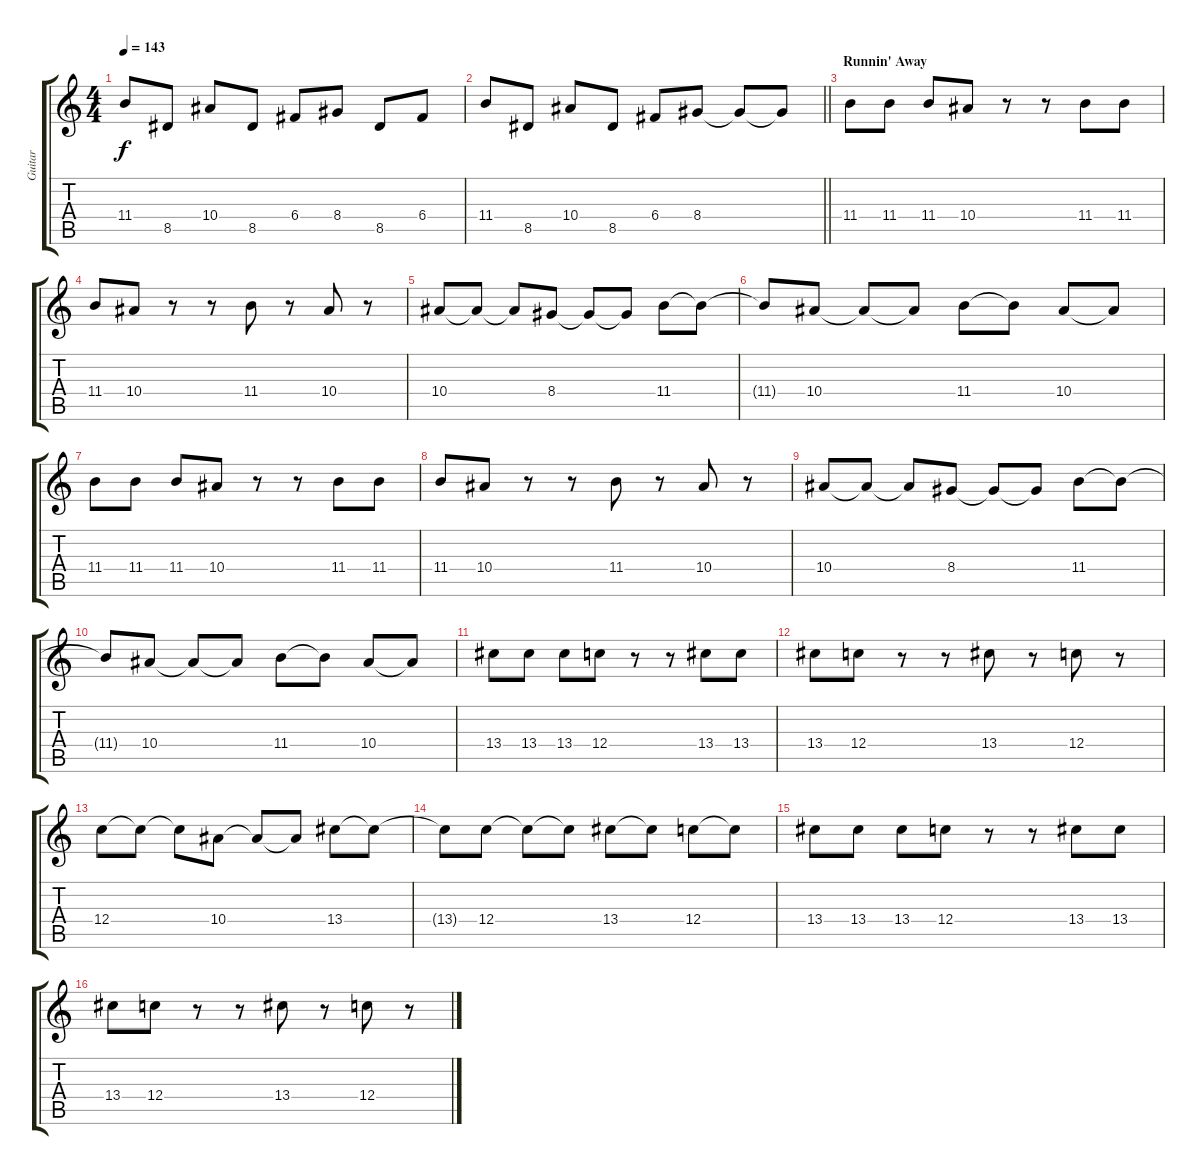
\track ("Guitar" "Guitar") {instrument distortionguitar}
\staff {score tabs}
\tuning (D4 A3 F3 C3 G2 D2) {hide}
\ts (4 4)
\tempo 143
\clef g2
\ks c
11.4.8{dy f} 8.5.8 10.4.8 8.5.8 6.4.8 8.4.8 8.5.8 6.4.8 |
\barLineRight lightlight
11.4.8 8.5.8 10.4.8 8.5.8 6.4.8 8.4.8 8.4{t}.8 8.4{t}.8 |
\section ("" "Runnin' Away")
11.4.8 11.4.8 11.4.8 10.4.8 r.8 r.8 11.4.8 11.4.8 |
11.4.8 10.4.8 r.8 r.8 11.4.8 r.8 10.4.8 r.8 |
10.4.8 10.4{t}.8 10.4{t}.8 8.4.8 8.4{t}.8 8.4{t}.8 11.4.8 11.4{t}.8 |
11.4{t}.8 10.4.8 10.4{t}.8 10.4{t}.8 11.4.8 11.4{t}.8 10.4.8 10.4{t}.8 |
11.4.8 11.4.8 11.4.8 10.4.8 r.8 r.8 11.4.8 11.4.8 |
11.4.8 10.4.8 r.8 r.8 11.4.8 r.8 10.4.8 r.8 |
10.4.8 10.4{t}.8 10.4{t}.8 8.4.8 8.4{t}.8 8.4{t}.8 11.4.8 11.4{t}.8 |
11.4{t}.8 10.4.8 10.4{t}.8 10.4{t}.8 11.4.8 11.4{t}.8 10.4.8 10.4{t}.8 |
13.4.8 13.4.8 13.4.8 12.4.8 r.8 r.8 13.4.8 13.4.8 |
13.4.8 12.4.8 r.8 r.8 13.4.8 r.8 12.4.8 r.8 |
12.4.8 12.4{t}.8 12.4{t}.8 10.4.8 10.4{t}.8 10.4{t}.8 13.4.8 13.4{t}.8 |
13.4{t}.8 12.4.8 12.4{t}.8 12.4{t}.8 13.4.8 13.4{t}.8 12.4.8 12.4{t}.8 |
13.4.8 13.4.8 13.4.8 12.4.8 r.8 r.8 13.4.8 13.4.8 |
13.4.8 12.4.8 r.8 r.8 13.4.8 r.8 12.4.8 r.8
